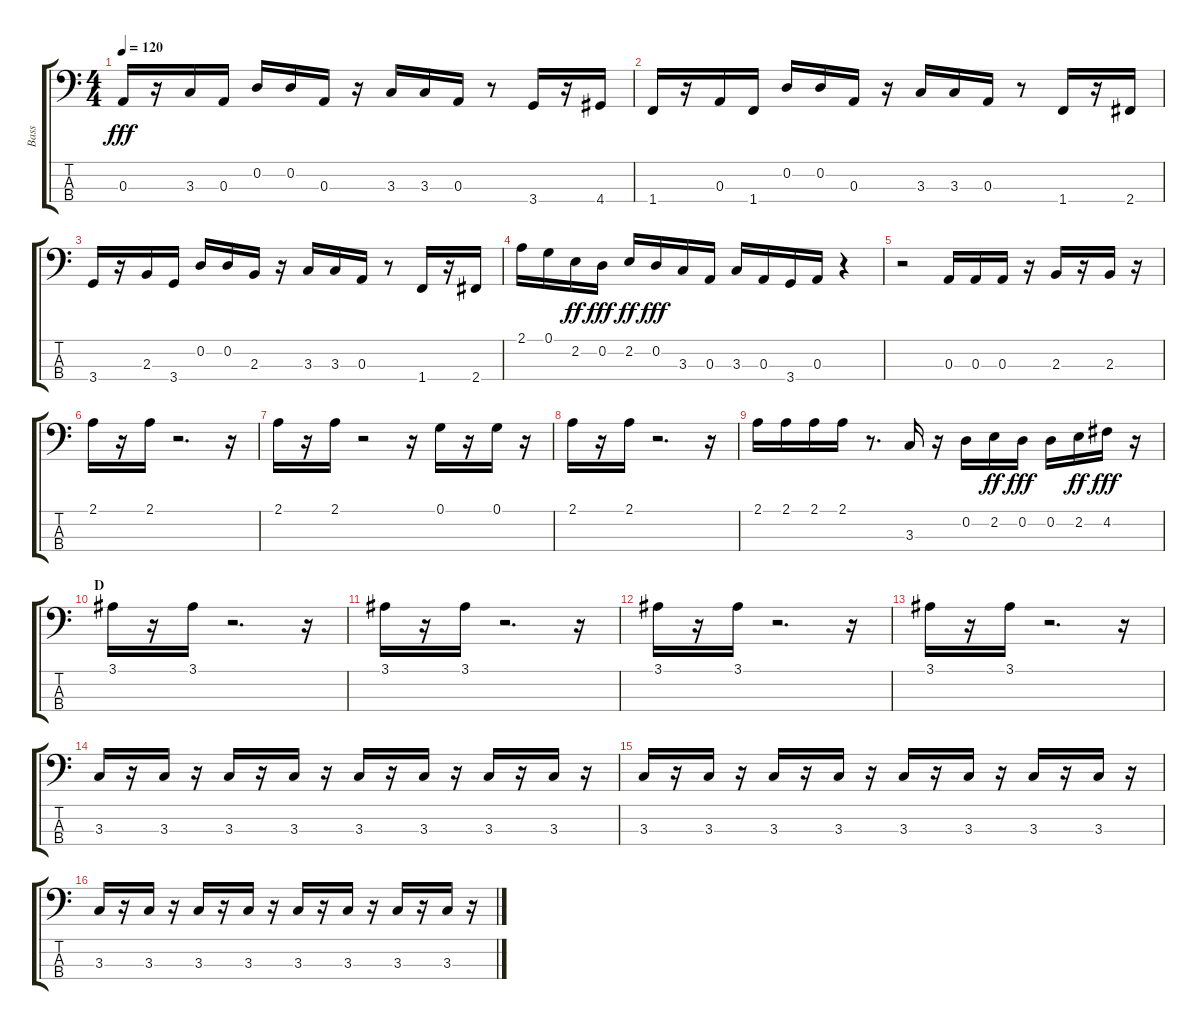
\track ("Bass" "Bass") {instrument electricbassfinger}
\staff {score tabs}
\tuning (G2 D2 A1 E1) {hide}
\ts (4 4)
\tempo 120
\clef f4
\ks c
0.3.16{dy fff} r.16 3.3.16 0.3.16 0.2.16 0.2.16 0.3.16 r.16 3.3.16 3.3.16 0.3.16 r.8 3.4.16 r.16 4.4.16 |
1.4.16 r.16 0.3.16 1.4.16 0.2.16 0.2.16 0.3.16 r.16 3.3.16 3.3.16 0.3.16 r.8 1.4.16 r.16 2.4.16 |
3.4.16 r.16 2.3.16 3.4.16 0.2.16 0.2.16 2.3.16 r.16 3.3.16 3.3.16 0.3.16 r.8 1.4.16 r.16 2.4.16 |
2.1.16 0.1.16 2.2.16{dy ff} 0.2.16{dy fff} 2.2.16{dy ff} 0.2.16{dy fff} 3.3.16 0.3.16 3.3.16 0.3.16 3.4.16 0.3.16 r.4 |
r.2 0.3.16 0.3.16 0.3.16 r.16 2.3.16 r.16 2.3.16 r.16 |
2.1.16 r.16 2.1.16 r.2{d} r.16 |
2.1.16 r.16 2.1.16 r.2 r.16 0.1.16 r.16 0.1.16 r.16 |
2.1.16 r.16 2.1.16 r.2{d} r.16 |
2.1.16 2.1.16 2.1.16 2.1.16 r.8{d} 3.3.16 r.16 0.2.16 2.2.16{dy ff} 0.2.16{dy fff} 0.2.16 2.2.16{dy ff} 4.2.16{dy fff} r.16 |
\section ("" "D")
3.1.16 r.16 3.1.16 r.2{d} r.16 |
3.1.16 r.16 3.1.16 r.2{d} r.16 |
3.1.16 r.16 3.1.16 r.2{d} r.16 |
3.1.16 r.16 3.1.16 r.2{d} r.16 |
3.3.16 r.16 3.3.16 r.16 3.3.16 r.16 3.3.16 r.16 3.3.16 r.16 3.3.16 r.16 3.3.16 r.16 3.3.16 r.16 |
3.3.16 r.16 3.3.16 r.16 3.3.16 r.16 3.3.16 r.16 3.3.16 r.16 3.3.16 r.16 3.3.16 r.16 3.3.16 r.16 |
3.3.16 r.16 3.3.16 r.16 3.3.16 r.16 3.3.16 r.16 3.3.16 r.16 3.3.16 r.16 3.3.16 r.16 3.3.16 r.16
